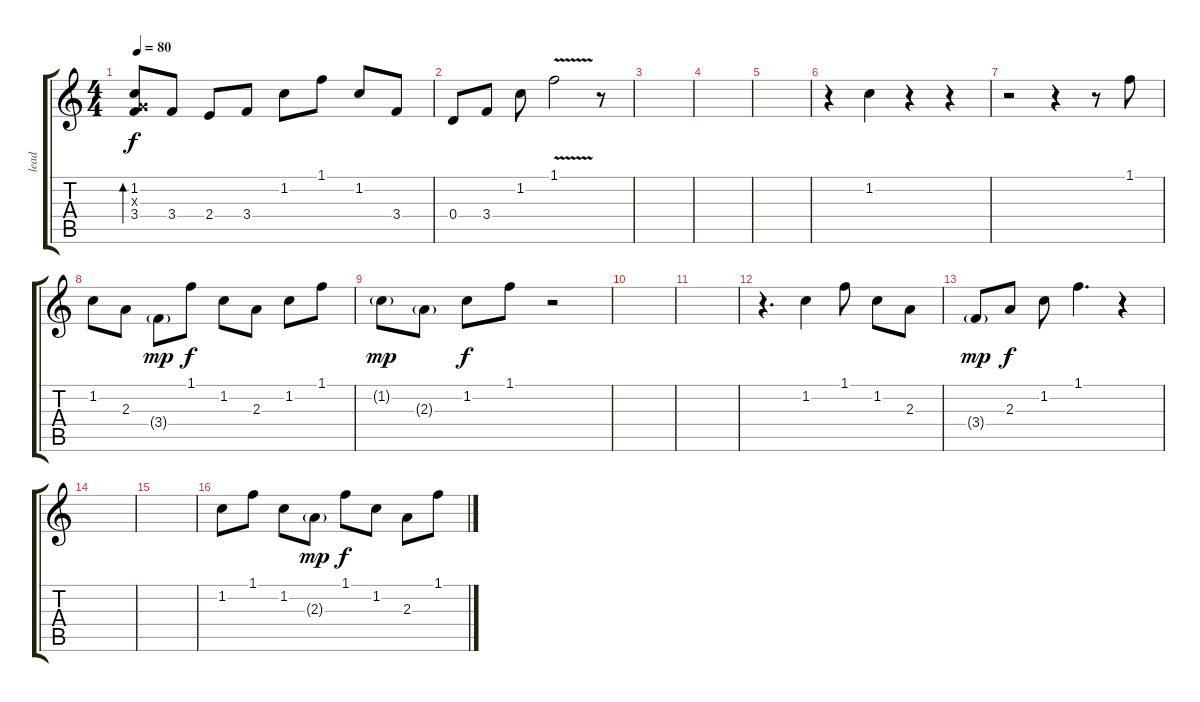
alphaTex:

\track ("lead" "lead") {instrument overdrivenguitar}
\staff {score tabs}
\tuning (E4 B3 G3 D3 A2 E2) {hide}
\ts (4 4)
\tempo 80
\clef g2
\ks c
(1.2 0.3{x} 3.4).8{bd 240 dy f} 3.4.8 2.4.8 3.4.8 1.2.8 1.1.8 1.2.8 3.4.8 |
0.4.8 3.4.8 1.2.8 1.1{v}.2 r.8 |
|
|
|
r.4 1.2.4 r.4 r.4 |
r.2 r.4 r.8 1.1.8 |
1.2.8 2.3.8 3.4{g}.8{dy mp} 1.1.8{dy f} 1.2.8 2.3.8 1.2.8 1.1.8 |
1.2{g}.8{dy mp} 2.3{g}.8 1.2.8{dy f} 1.1.8 r.2 |
|
|
r.4{d} 1.2.4 1.1.8 1.2.8 2.3.8 |
3.4{g}.8{dy mp} 2.3.8{dy f} 1.2.8 1.1.4{d} r.4 |
|
|
1.2.8 1.1.8 1.2.8 2.3{g}.8{dy mp} 1.1.8{dy f} 1.2.8 2.3.8 1.1.8
